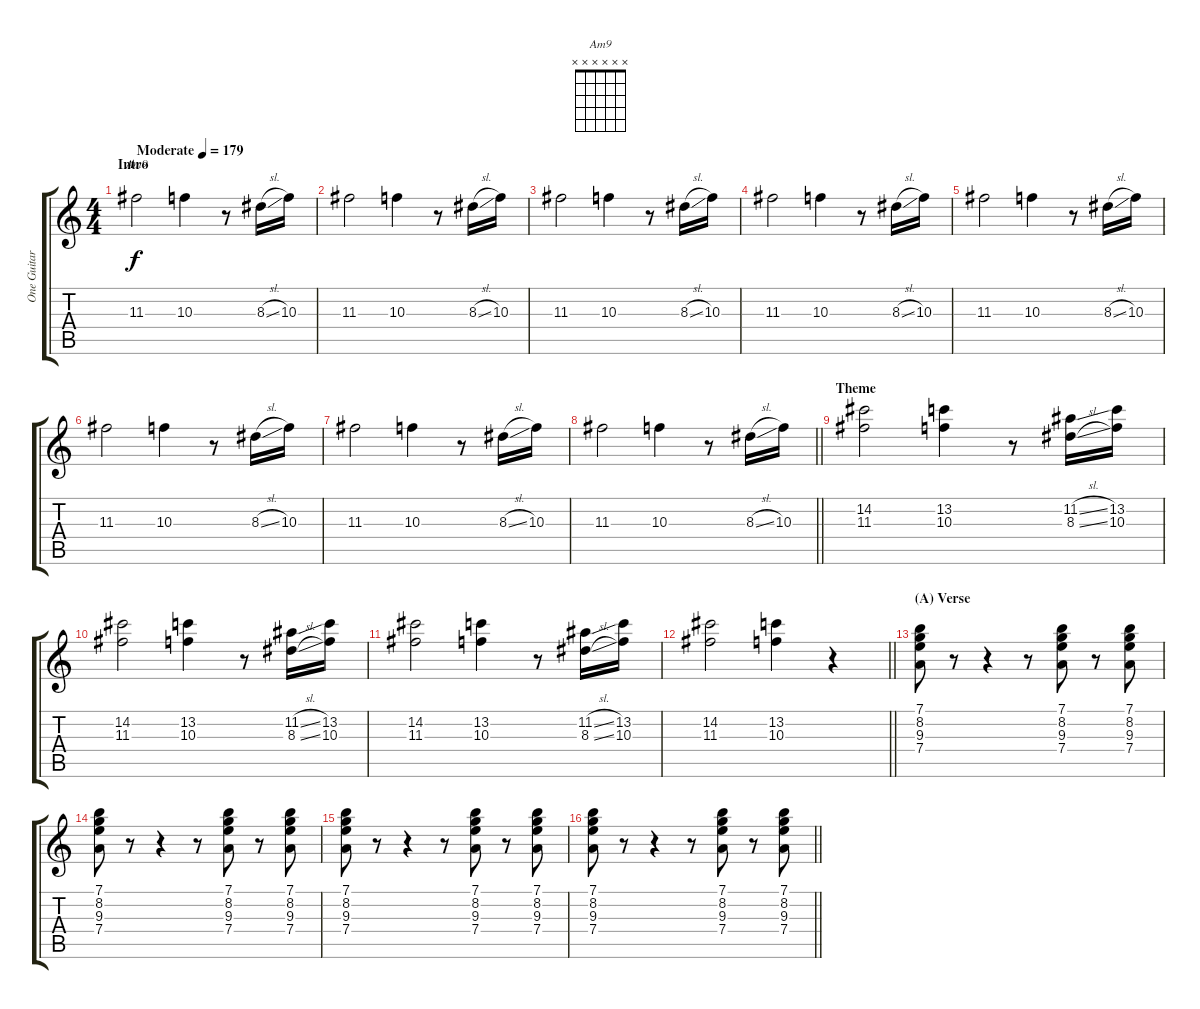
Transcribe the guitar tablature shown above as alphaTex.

\track ("One Guitar (Live)" "One Guitar") {instrument overdrivenguitar}
\staff {score tabs}
\tuning (E4 B3 G3 D3 A2 E2) {hide}
\chord ("Am9" x x x x x x)
\ts (4 4)
\section ("" "Intro")
\tempo (179 "Moderate")
\clef g2
\ks c
11.3.2{ch "Am9" dy f instrument overdrivenguitar} 10.3.4 r.8 8.3{sl}.16 10.3.16 |
11.3.2 10.3.4 r.8 8.3{sl}.16 10.3.16 |
11.3.2 10.3.4 r.8 8.3{sl}.16 10.3.16 |
11.3.2 10.3.4 r.8 8.3{sl}.16 10.3.16 |
11.3.2 10.3.4 r.8 8.3{sl}.16 10.3.16 |
11.3.2 10.3.4 r.8 8.3{sl}.16 10.3.16 |
11.3.2 10.3.4 r.8 8.3{sl}.16 10.3.16 |
\barLineRight lightlight
11.3.2 10.3.4 r.8 8.3{sl}.16 10.3.16 |
\section ("" "Theme")
(14.2 11.3).2 (13.2 10.3).4 r.8 (11.2{sl} 8.3{sl}).16 (13.2 10.3).16 |
(14.2 11.3).2 (13.2 10.3).4 r.8 (11.2{sl} 8.3{sl}).16 (13.2 10.3).16 |
(14.2 11.3).2 (13.2 10.3).4 r.8 (11.2{sl} 8.3{sl}).16 (13.2 10.3).16 |
\barLineRight lightlight
(14.2 11.3).2 (13.2 10.3).4 r.4 |
\section ("" "(A) Verse")
(7.1 8.2 9.3 7.4).8 r.8 r.4 r.8 (7.1 8.2 9.3 7.4).8 r.8 (7.1 8.2 9.3 7.4).8 |
(7.1 8.2 9.3 7.4).8 r.8 r.4 r.8 (7.1 8.2 9.3 7.4).8 r.8 (7.1 8.2 9.3 7.4).8 |
(7.1 8.2 9.3 7.4).8 r.8 r.4 r.8 (7.1 8.2 9.3 7.4).8 r.8 (7.1 8.2 9.3 7.4).8 |
\barLineRight lightlight
(7.1 8.2 9.3 7.4).8 r.8 r.4 r.8 (7.1 8.2 9.3 7.4).8 r.8 (7.1 8.2 9.3 7.4).8
